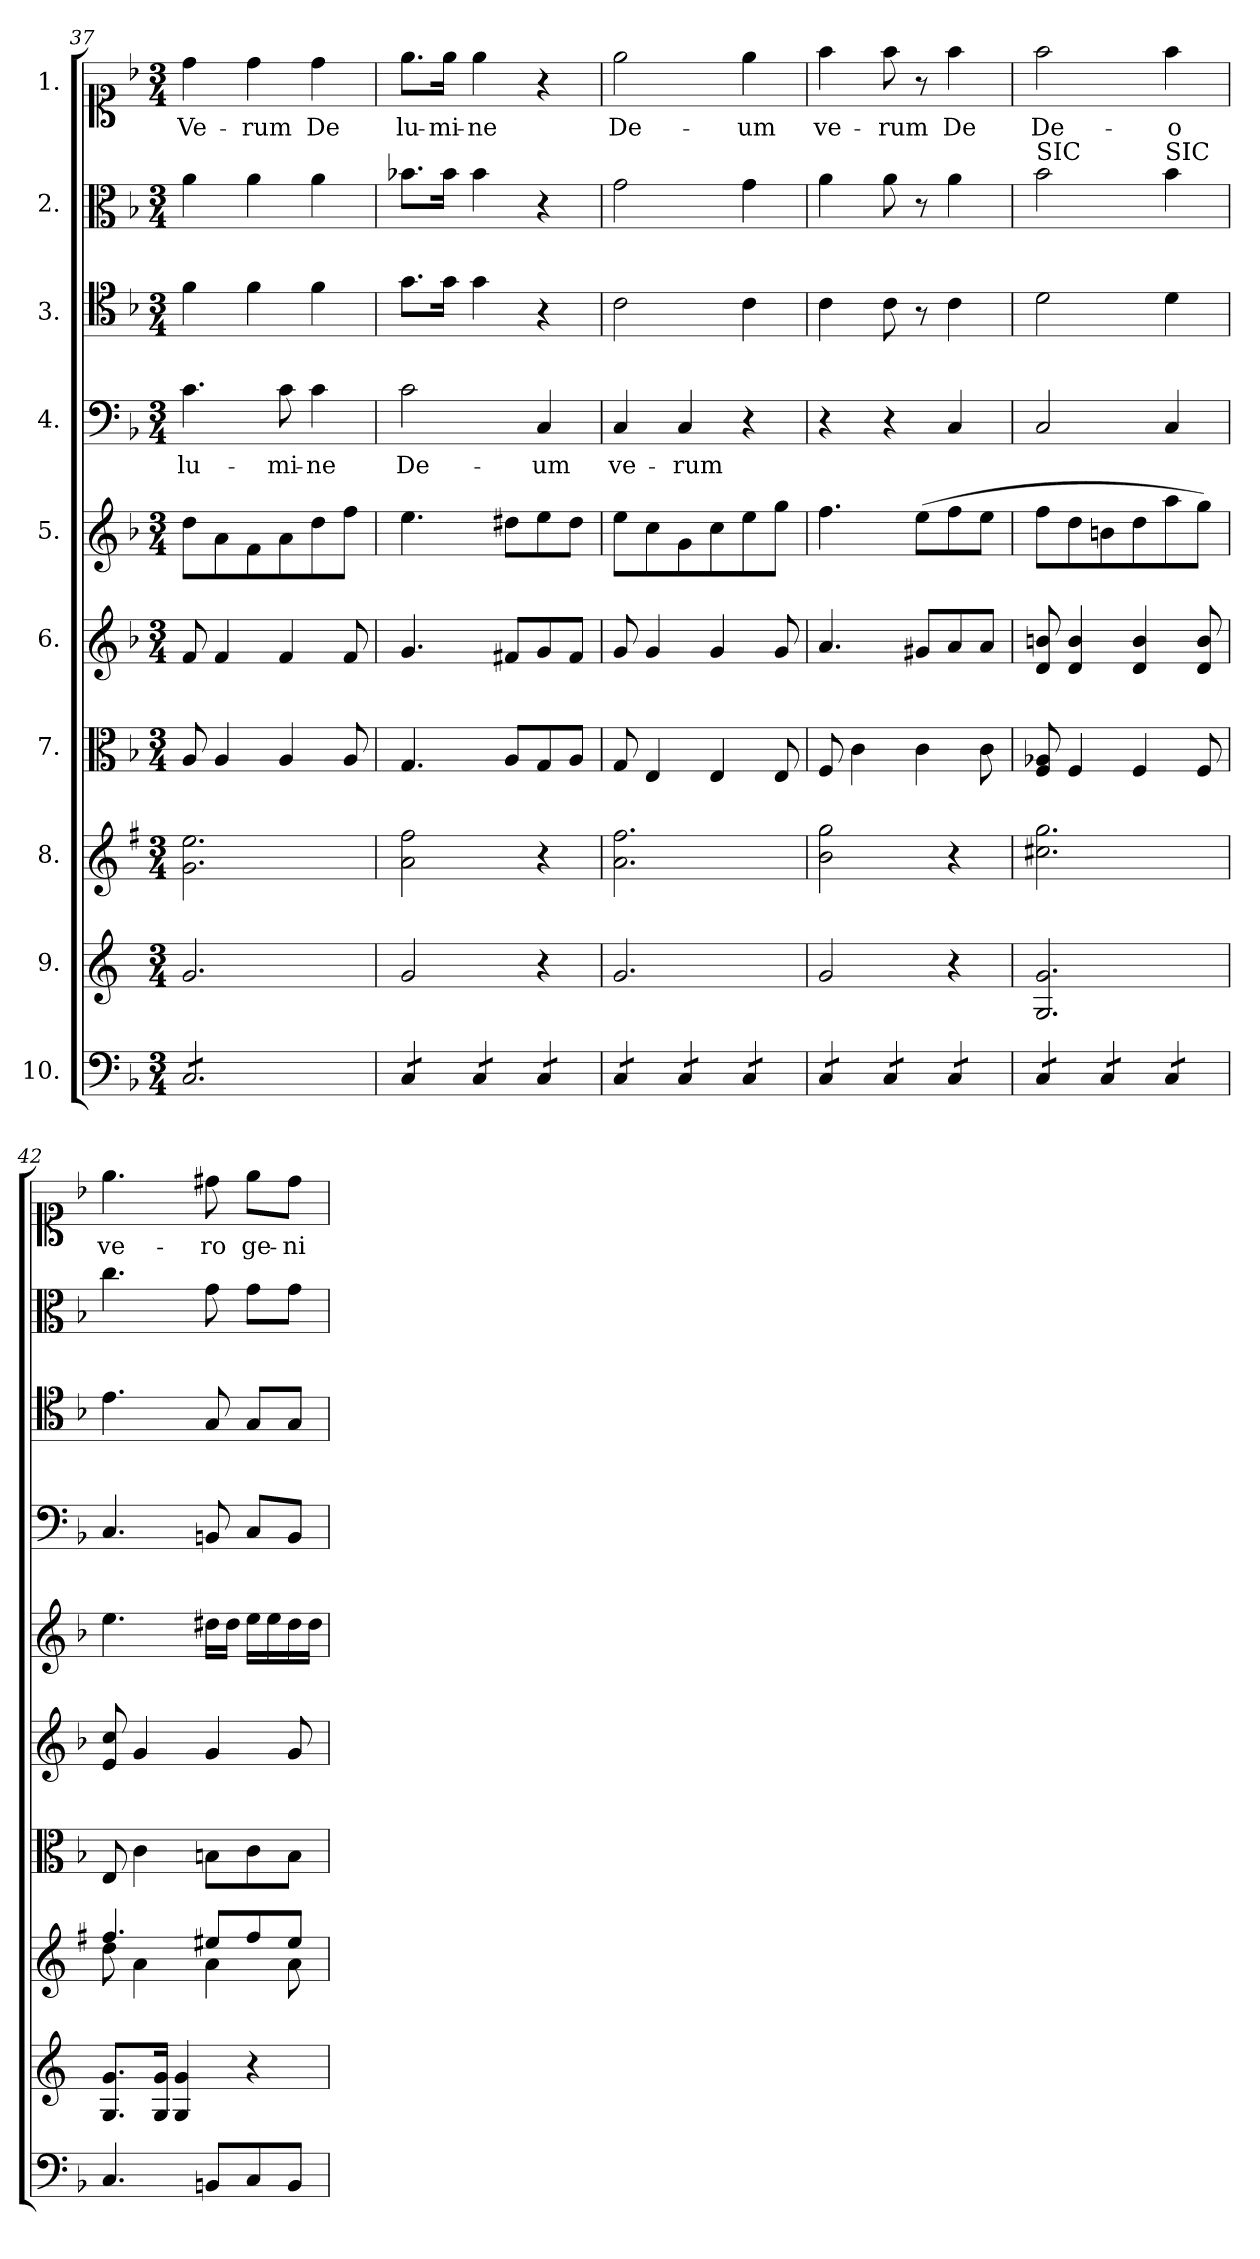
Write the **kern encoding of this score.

**kern	**kern	**kern	**kern	**kern	**kern	**kern	**text	**kern	**kern	**kern	**text
*part10	*part9	*part8	*part7	*part6	*part5	*part4	*part4	*part3	*part2	*part1	*part1
*staff10	*staff9	*staff8	*staff7	*staff6	*staff5	*staff4	*staff4	*staff3	*staff2	*staff1	*staff1
*I"10.	*I"9.	*I"8.	*I"7.	*I"6.	*I"5.	*I"4.	*	*I"3.	*I"2.	*I"1.	*
*clefF4	*clefG2	*clefG2	*clefC3	*clefG2	*clefG2	*clefF4	*	*clefC4	*clefC3	*clefC1	*
*	*ITrd4c7	*ITrd1c2	*	*	*	*	*	*	*	*	*
*k[b-]	*k[b-]	*k[b-]	*k[b-]	*k[b-]	*k[b-]	*k[b-]	*	*k[b-]	*k[b-]	*k[b-]	*
*M3/4	*M3/4	*M3/4	*M3/4	*M3/4	*M3/4	*M3/4	*	*M3/4	*M3/4	*M3/4	*
=37	=37	=37	=37	=37	=37	=37	=37	=37	=37	=37	=37
*tremolo	*	*	*	*	*	*	*	*	*	*	*
8C/L	2.c/	2.f\ 2.dd\	8A/	8f/	8dd\L	4.c\	lu-	4f\	4a\	4dd\	Ve-
8C/	.	.	4A/	4f/	8a\	.	.	.	.	.	.
8C/	.	.	.	.	8f\	.	.	4f\	4a\	4dd\	-rum
8C/	.	.	4A/	4f/	8a\	8c\	-mi-	.	.	.	.
8C/	.	.	.	.	8dd\	4c\	-ne	4f\	4a\	4dd\	De
8C/J	.	.	8A/	8f/	8ff\J	.	.	.	.	.	.
=38	=38	=38	=38	=38	=38	=38	=38	=38	=38	=38	=38
8C/L	2c/	2g\ 2ee\	4.G/	4.g/	4.ee\	2c\	De-	8.g\L	8.b-X\L	8.ee\L	lu-
8C/J	.	.	.	.	.	.	.	.	.	.	.
.	.	.	.	.	.	.	.	16g\Jk	16b-\Jk	16ee\Jk	-mi-
8C/L	.	.	.	.	.	.	.	4g\	4b-\	4ee\	-ne
8C/J	.	.	8A/L	8f#X/L	8dd#X\L	.	.	.	.	.	.
8C/L	4r	4r	8G/	8g/	8ee\	4C/	-um	4r	4r	4r	.
8C/J	.	.	8A/J	8f#/J	8dd#\J	.	.	.	.	.	.
=39	=39	=39	=39	=39	=39	=39	=39	=39	=39	=39	=39
8C/L	2.c/	2.g\ 2.ee\	8G/	8g/	8ee\L	4C/	ve-	2c\	2g\	2ee\	De-
8C/J	.	.	4E/	4g/	8cc\	.	.	.	.	.	.
8C/L	.	.	.	.	8g\	4C/	-rum	.	.	.	.
8C/J	.	.	4E/	4g/	8cc\	.	.	.	.	.	.
8C/L	.	.	.	.	8ee\	4r	.	4c\	4g\	4ee\	-um
8C/J	.	.	8E/	8g/	8gg\J	.	.	.	.	.	.
=40	=40	=40	=40	=40	=40	=40	=40	=40	=40	=40	=40
8C/L	2c/	2a\ 2ff\	8F/	4.a/	4.ff\	4r	.	4c\	4a\	4ff\	ve-
8C/J	.	.	4c\	.	.	.	.	.	.	.	.
8C/L	.	.	.	.	.	4r	.	8c\	8a\	8ff\	-rum
8C/J	.	.	4c\	8g#X/L	(8ee\L	.	.	8r	8r	8r	.
8C/L	4r	4r	.	8a/	8ff\	4C/	.	4c\	4a\	4ff\	De
8C/J	.	.	8c\	8a/J	8ee\J	.	.	.	.	.	.
=41	=41	=41	=41	=41	=41	=41	=41	=41	=41	=41	=41
!	!	!	!	!	!	!	!	!	!LO:TX:a:t=SIC	!	!
8C/L	2.C/ 2.c/	2.bn\ 2.ff\	8F/ 8A-X/	8d/ 8bn/	8ff\L	2C/	.	2d\	2b-\	2ff\	De-
8C/J	.	.	4F/	4d/ 4b/	8dd\	.	.	.	.	.	.
8C/L	.	.	.	.	8bn\	.	.	.	.	.	.
8C/J	.	.	4F/	4d/ 4b/	8dd\	.	.	.	.	.	.
!	!	!	!	!	!	!	!	!	!LO:TX:a:t=SIC	!	!
8C/L	.	.	.	.	8aa\	4C/	.	4d\	4b-\	4ff\	-o
8C/J	.	.	8F/	8d/ 8b/	8gg\J)	.	.	.	.	.	.
*Xtremolo	*	*	*	*	*	*	*	*	*	*	*
=42	=42	=42	=42	=42	=42	=42	=42	=42	=42	=42	=42
*	*	*^	*	*	*	*	*	*	*	*	*
4.C/	8.C/ 8.c/L	4.ee/	8cc\	8E/	8e/ 8cc/	4.ee\	4.C/	.	4.e\	4.cc\	4.ee\	ve-
.	.	.	4g\	4c\	4g/	.	.	.	.	.	.	.
.	16C/ 16c/Jk	.	.	.	.	.	.	.	.	.	.	.
.	4C/ 4c/	.	.	.	.	.	.	.	.	.	.	.
8BBn/L	.	8dd#X/L	4g\	8Bn\L	4g/	16dd#X\LL	8BBn/	.	8G/	8g\	8dd#X\	-ro
.	.	.	.	.	.	16dd#\JJ	.	.	.	.	.	.
8C/	4r	8ee/	.	8c\	.	16ee\LL	8C/L	.	8G/L	8g\L	8ee\L	ge-
.	.	.	.	.	.	16ee\	.	.	.	.	.	.
8BB/J	.	8dd#/J	8g\	8B\J	8g/	16dd#\	8BB/J	.	8G/J	8g\J	8dd#\J	-ni-
.	.	.	.	.	.	16dd#\JJ	.	.	.	.	.	.
*	*	*v	*v	*	*	*	*	*	*	*	*	*
=	=	=	=	=	=	=	=	=	=	=	=
*-	*-	*-	*-	*-	*-	*-	*-	*-	*-	*-	*-
